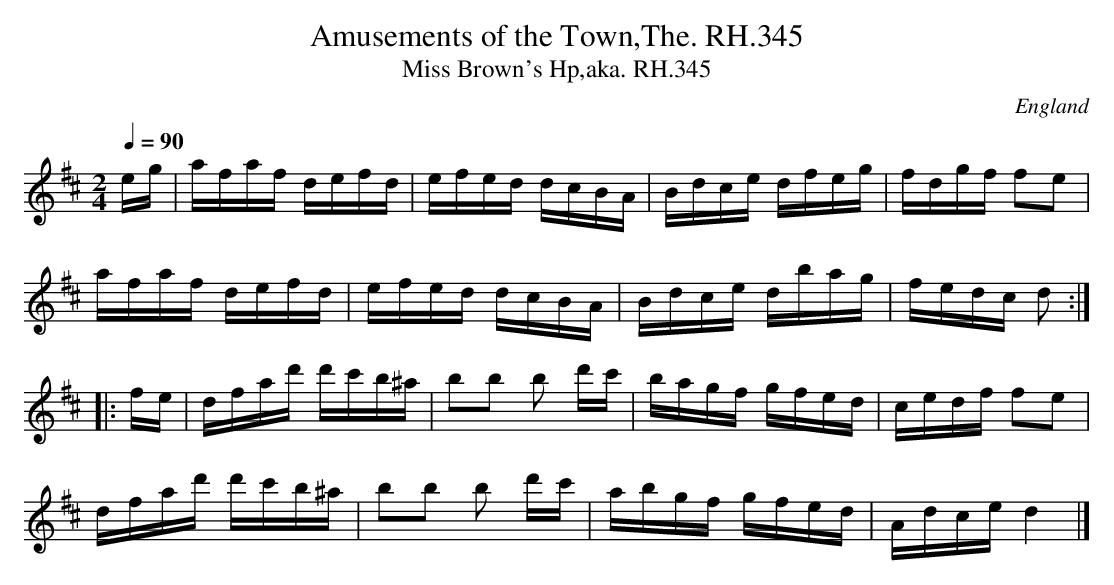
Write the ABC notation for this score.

X:1
T:Amusements of the Town,The. RH.345
T:Miss Brown's Hp,aka. RH.345
O:England
M:2/4
L:1/16
Q:1/4=90
K:D major
eg|afaf defd|efed dcBA|Bdce dfeg|fdgf f2e2|!
afaf defd|efed dcBA|Bdce dbag|fedc d2:|!
|:fe|dfad' d'c'b^a|b2b2 b2 d'c'|bagf gfed|cedf f2e2|!
dfad' d'c'b^a|b2b2 b2 d'c'|abgf gfed|Adce d4|]
